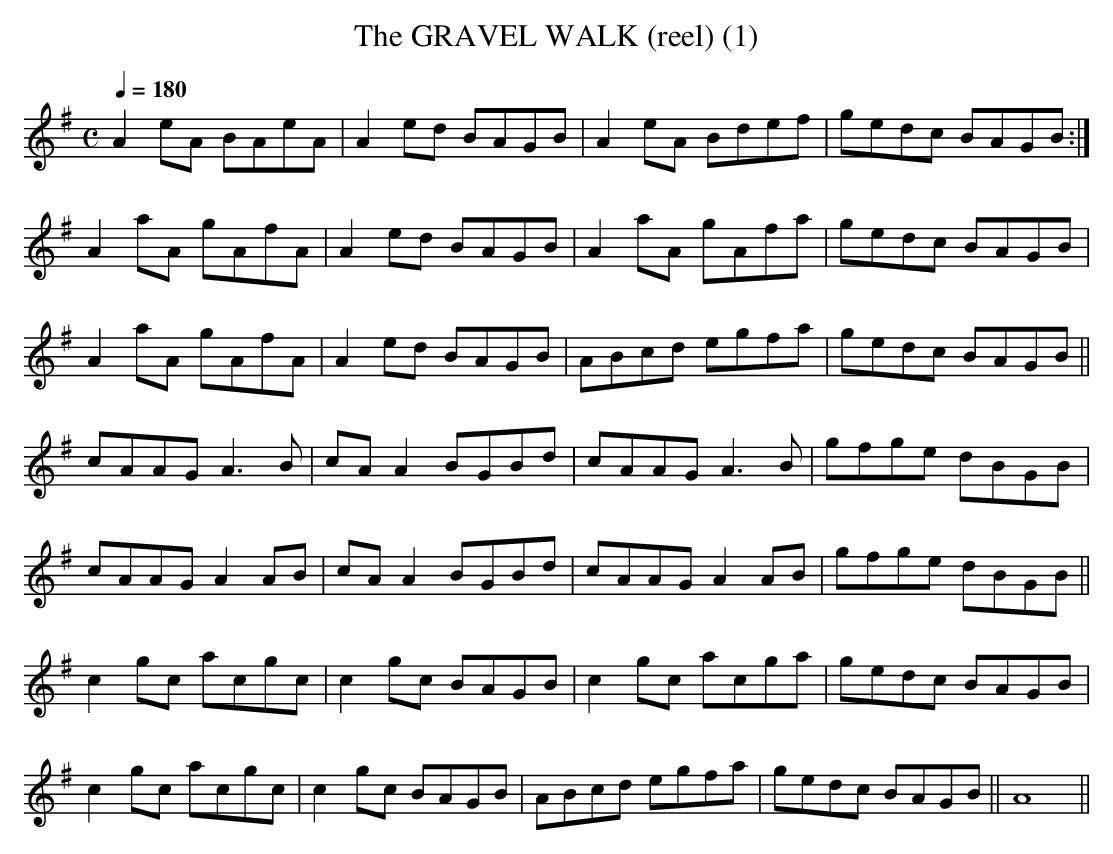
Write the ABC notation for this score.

X:1
T:GRAVEL WALK (reel) (1), The
M:C
Q:1/4=180
L:1/8
K:A dorian
A2eA BAeA|A2ed BAGB|A2eA Bdef|gedc BAGB :|
A2aA gAfA|A2ed BAGB|A2aA gAfa|gedc BAGB|
A2aA gAfA|A2ed BAGB|ABcd egfa|gedc BAGB||
cAAG A3B|cAA2 BGBd|cAAG A3B|gfge dBGB|
cAAG A2AB|cAA2 BGBd|cAAG A2AB|gfge dBGB||
c2gc acgc|c2gc BAGB|c2gc acga|gedc BAGB|
c2gc acgc|c2gc BAGB|ABcd egfa|gedc BAGB||A8||
